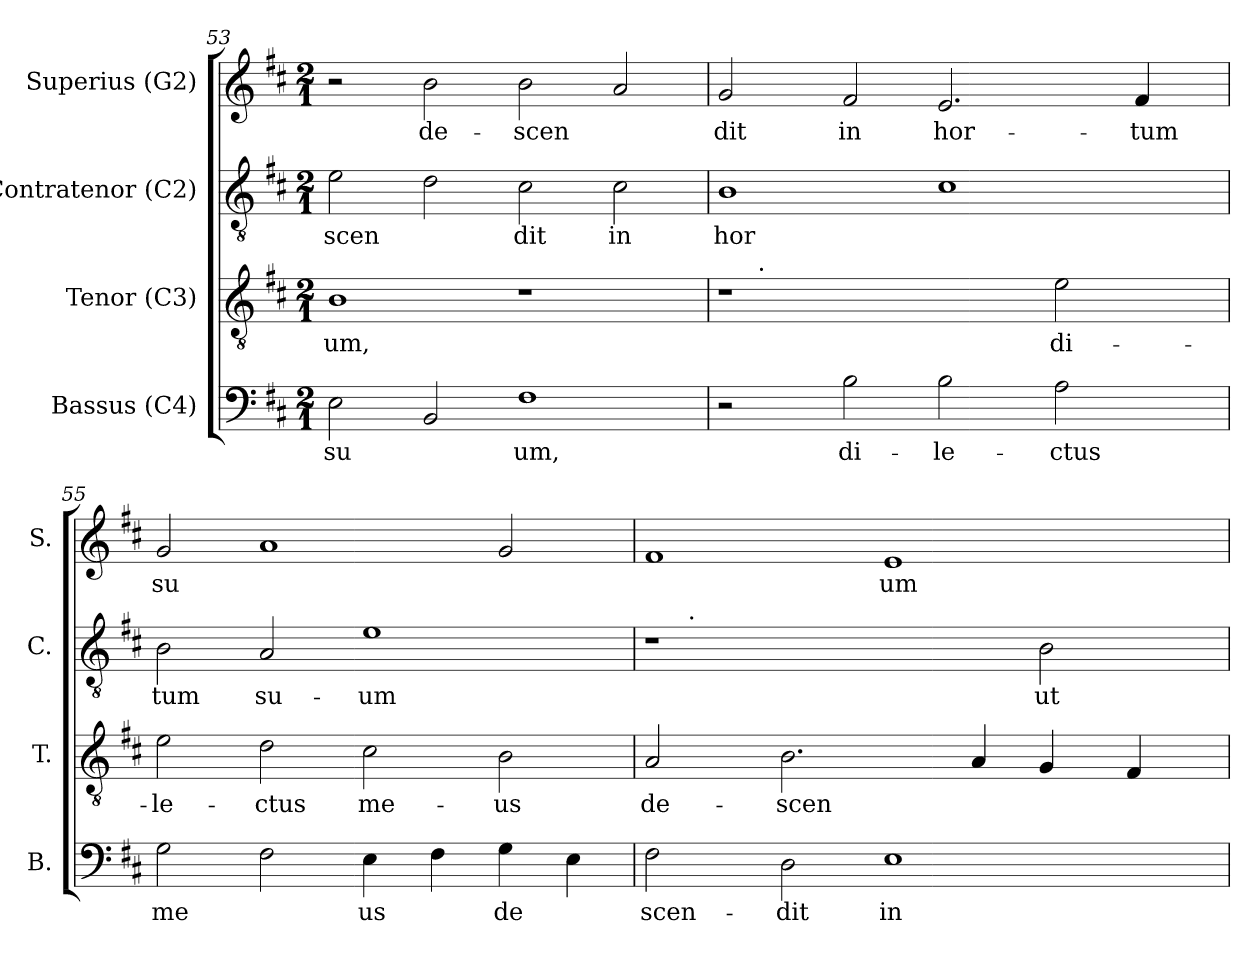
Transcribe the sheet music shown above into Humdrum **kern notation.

**kern	**text	**kern	**text	**kern	**text	**kern	**text
*part4	*part4	*part3	*part3	*part2	*part2	*part1	*part1
*staff4	*staff4	*staff3	*staff3	*staff2	*staff2	*staff1	*staff1
*I"Bassus (C4)	*	*I"Tenor (C3)	*	*I"Contratenor (C2)	*	*I"Superius (G2)	*
*I'B.	*	*I'T.	*	*I'C.	*	*I'S.	*
*clefF4	*	*clefGv2	*	*clefGv2	*	*clefG2	*
*k[f#c#]	*	*k[f#c#]	*	*k[f#c#]	*	*k[f#c#]	*
*D:	*	*D:	*	*D:	*	*D:	*
*M2/1	*	*M2/1	*	*M2/1	*	*M2/1	*
=53	=53	=53	=53	=53	=53	=53	=53
!	!LO:LY:b:cj	!	!LO:LY:b:cj	!	!LO:LY:b:cj	!	!
2E\	su-	1B	-um,	2e\	-scen-	2r	.
!	!LO:LY:b:cj	!	!	!	!LO:LY:b:cj	!	!LO:LY:b:cj
2BB/	--	.	.	2d\	--	2b\	de-
!	!LO:LY:b:cj	!	!	!	!LO:LY:b:cj	!	!LO:LY:b:cj
1F#	-um,	1r	.	2c#\	-dit	2b\	-scen-
!	!	!	!	!	!LO:LY:b:cj	!	!LO:LY:b:cj
.	.	.	.	2c#\	in	2a/	--
=54	=54	=54	=54	=54	=54	=54	=54
!	!	!	!	!	!LO:LY:b:cj	!	!LO:LY:b:cj
*	*	*^	*	*	*	*	*
2r	.	1r	16ryy	.	1B	hor-	2g/	-dit
.	.	.	64ryy	.	.	.	.	.
!	!	!	!LO:TX:a:t=.	!	!	!	!	!
.	.	.	1ryy	.	.	.	.	.
!	!LO:LY:b:cj	!	!	!	!	!	!	!LO:LY:b:cj
2B\	di-	.	.	.	.	.	2f#/	in
!	!LO:LY:b:cj	!	!	!	!	!LO:LY:b:cj	!	!LO:LY:b:cj
2B\	-le-	2ryy	.	.	1c#	--	2.e/	hor-
.	.	.	2ryy	.	.	.	.	.
!	!LO:LY:b:cj	!	!	!LO:LY:b:cj	!	!	!	!
2A\	-ctus	2e\	.	di-	.	.	.	.
.	.	.	4ryy	.	.	.	.	.
!	!	!	!	!	!	!	!	!LO:LY:b:cj
.	.	.	.	.	.	.	4f#/	-tum
.	.	.	8ryy	.	.	.	.	.
.	.	.	32.ryy	.	.	.	.	.
=55	=55	=55	=55	=55	=55	=55	=55	=55
!	!LO:LY:b:cj	!	!	!LO:LY:b:cj	!	!LO:LY:b:cj	!	!LO:LY:b:cj
*	*	*v	*v	*	*	*	*	*
2G\	me-	2e\	-le-	2B\	-tum	2g/	su-
!	!LO:LY:b:cj	!	!LO:LY:b:cj	!	!LO:LY:b:cj	!	!LO:LY:b:cj
2F#\	--	2d\	-ctus	2A/	su-	1a	--
!	!LO:LY:b:cj	!	!LO:LY:b:cj	!	!LO:LY:b:cj	!	!
4E\	-us	2c#\	me-	1e	-um	.	.
!	!LO:LY:b:cj	!	!	!	!	!	!
4F#\	.	.	.	.	.	.	.
!	!LO:LY:b:cj	!	!LO:LY:b:cj	!	!	!	!LO:LY:b:cj
4G\	de-	2B\	-us	.	.	2g/	--
!	!LO:LY:b:cj	!	!	!	!	!	!
4E\	--	.	.	.	.	.	.
!!LO:LB:g=z
=56	=56	=56	=56	=56	=56	=56	=56
!	!LO:LY:b:cj	!	!LO:LY:b:cj	!	!	!	!LO:LY:b:cj
*	*	*	*	*^	*	*	*
2F#\	-scen-	2A/	de-	1r	16ryy	.	1f#	--
.	.	.	.	.	64ryy	.	.	.
!	!	!	!	!	!LO:TX:a:t=.	!	!	!
.	.	.	.	.	1ryy	.	.	.
!	!LO:LY:b:cj	!	!LO:LY:b:cj	!	!	!	!	!
2D\	-dit	2.B\	-scen-	.	.	.	.	.
!	!LO:LY:b:cj	!	!	!	!	!	!	!LO:LY:b:cj
1E	in	.	.	2ryy	.	.	1e	-um
.	.	.	.	.	2ryy	.	.	.
!	!	!	!LO:LY:b:cj	!	!	!	!	!
.	.	4A/	--	.	.	.	.	.
!	!	!	!LO:LY:b:cj	!	!	!LO:LY:b:cj	!	!
.	.	4G/	--	2B\	.	ut	.	.
.	.	.	.	.	4ryy	.	.	.
!	!	!	!LO:LY:b:cj	!	!	!	!	!
.	.	4F#/	--	.	.	.	.	.
.	.	.	.	.	8ryy	.	.	.
.	.	.	.	.	32.ryy	.	.	.
*	*	*	*	*v	*v	*	*	*
=	=	=	=	=	=	=	=
*-	*-	*-	*-	*-	*-	*-	*-
